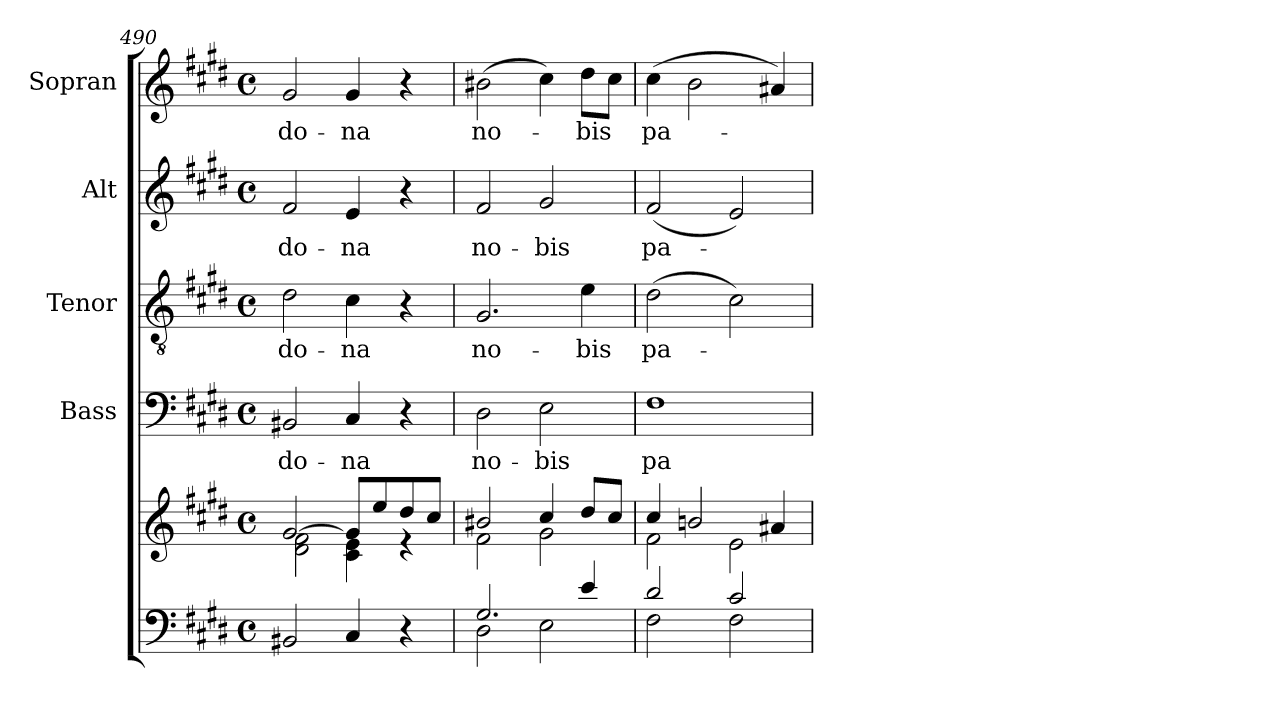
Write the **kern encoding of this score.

**kern	**kern	**kern	**text	**kern	**text	**kern	**text	**kern	**text
*part5	*part5	*part4	*part4	*part3	*part3	*part2	*part2	*part1	*part1
*staff6	*staff5	*staff4	*staff4	*staff3	*staff3	*staff2	*staff2	*staff1	*staff1
*	*	*I"Bass	*	*I"Tenor	*	*I"Alt	*	*I"Sopran	*
*	*	*I'B.	*	*I'T.	*	*I'A.	*	*I'S.	*
*clefF4	*clefG2	*clefF4	*	*clefGv2	*	*clefG2	*	*clefG2	*
*k[f#c#g#d#]	*k[f#c#g#d#]	*k[f#c#g#d#]	*	*k[f#c#g#d#]	*	*k[f#c#g#d#]	*	*k[f#c#g#d#]	*
*E:	*E:	*E:	*	*E:	*	*E:	*	*E:	*
*M4/4	*M4/4	*M4/4	*	*M4/4	*	*M4/4	*	*M4/4	*
*met(c)	*met(c)	*met(c)	*	*met(c)	*	*met(c)	*	*met(c)	*
=490	=490	=490	=490	=490	=490	=490	=490	=490	=490
*	*^	*	*	*	*	*	*	*	*
!	!	!	!	!LO:LY:b	!	!LO:LY:b	!	!LO:LY:b	!	!LO:LY:b
2BB#X/	[>2g#/	2d#\ 2f#\	2BB#X/	do-	2d#\	do-	2f#/	do-	2g#/	do-
!	!	!	!	!LO:LY:b	!	!LO:LY:b	!	!LO:LY:b	!	!LO:LY:b
4C#/	8g#/L]	4c#\ 4e\	4C#/	-na	4c#\	-na	4e/	-na	4g#/	-na
.	8ee/	.	.	.	.	.	.	.	.	.
4r	8dd#/	4re	4r	.	4r	.	4r	.	4r	.
.	8cc#/J	.	.	.	.	.	.	.	.	.
!!LO:LB:g=z
=491	=491	=491	=491	=491	=491	=491	=491	=491	=491	=491
*^	*	*	*	*	*	*	*	*	*	*
!	!	!	!	!	!LO:LY:b	!	!LO:LY:b	!	!LO:LY:b	!	!LO:LY:b
2.G#/	2D#\	2b#X/	2f#\	2D#\	no-	2.G#/	no-	2f#/	no-	(>2b#X\	no-
!	!	!	!	!	!LO:LY:b	!	!	!	!LO:LY:b	!	!
.	2E\	4cc#/	2g#\	2E\	-bis	.	.	2g#/	-bis	4cc#\)	.
!	!	!	!	!	!	!	!LO:LY:b	!	!	!	!LO:LY:b
4e/	.	8dd#/L	.	.	.	4e\	-bis	.	.	8dd#\L	-bis
.	.	8cc#/J	.	.	.	.	.	.	.	8cc#\J	.
=492	=492	=492	=492	=492	=492	=492	=492	=492	=492	=492	=492
!	!	!	!	!	!LO:LY:b	!	!LO:LY:b	!	!LO:LY:b	!	!LO:LY:b
2d#/	2F#\	4cc#/	2f#\	1F#	pa-	(>2d#\	pa-	(<2f#/	pa-	(>4cc#\	pa-
.	.	2bn/	.	.	.	.	.	.	.	2b\	.
2c#/	2F#\	.	2e\	.	.	2c#\)	.	2e/)	.	.	.
.	.	4a#X/	.	.	.	.	.	.	.	4a#X/)	.
*v	*v	*	*	*	*	*	*	*	*	*	*
*	*v	*v	*	*	*	*	*	*	*	*
=	=	=	=	=	=	=	=	=	=
*-	*-	*-	*-	*-	*-	*-	*-	*-	*-
